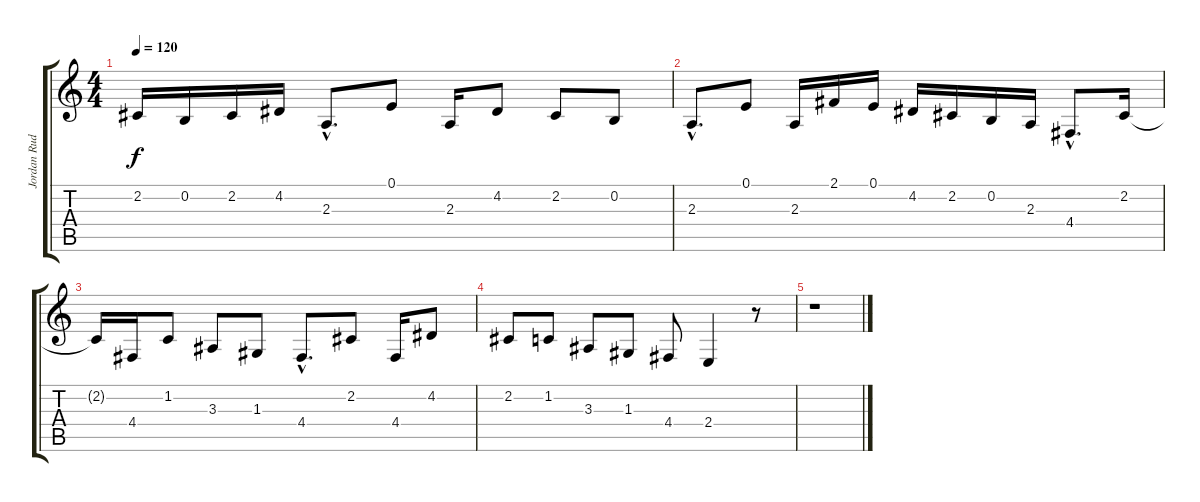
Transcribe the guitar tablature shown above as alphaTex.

\track ("Jordan Rudess - Synthé 2" "Jordan Rud") {instrument stringensemble2}
\staff {score tabs}
\tuning (E4 B3 G3 D3 A2 E2) {hide}
\ts (4 4)
\tempo 120
\clef g2
\ks c
2.2.16{dy f} 0.2.16 2.2.16 4.2.16 2.3{hac}.8{d} 0.1.8 2.3.16 4.2.8 2.2.8 0.2.8 |
2.3{hac}.8{d} 0.1.8 2.3.16 2.1.16 0.1.16 4.2.16 2.2.16 0.2.16 2.3.16 4.4{hac}.8{d} 2.2.16 |
2.2{t}.16 4.4.16 1.2.8 3.3.8 1.3.8 4.4{hac}.8{d} 2.2.8 4.4.16 4.2.8 |
2.2.8 1.2.8 3.3.8 1.3.8 4.4.8 2.4.4 r.8 |
r.1
